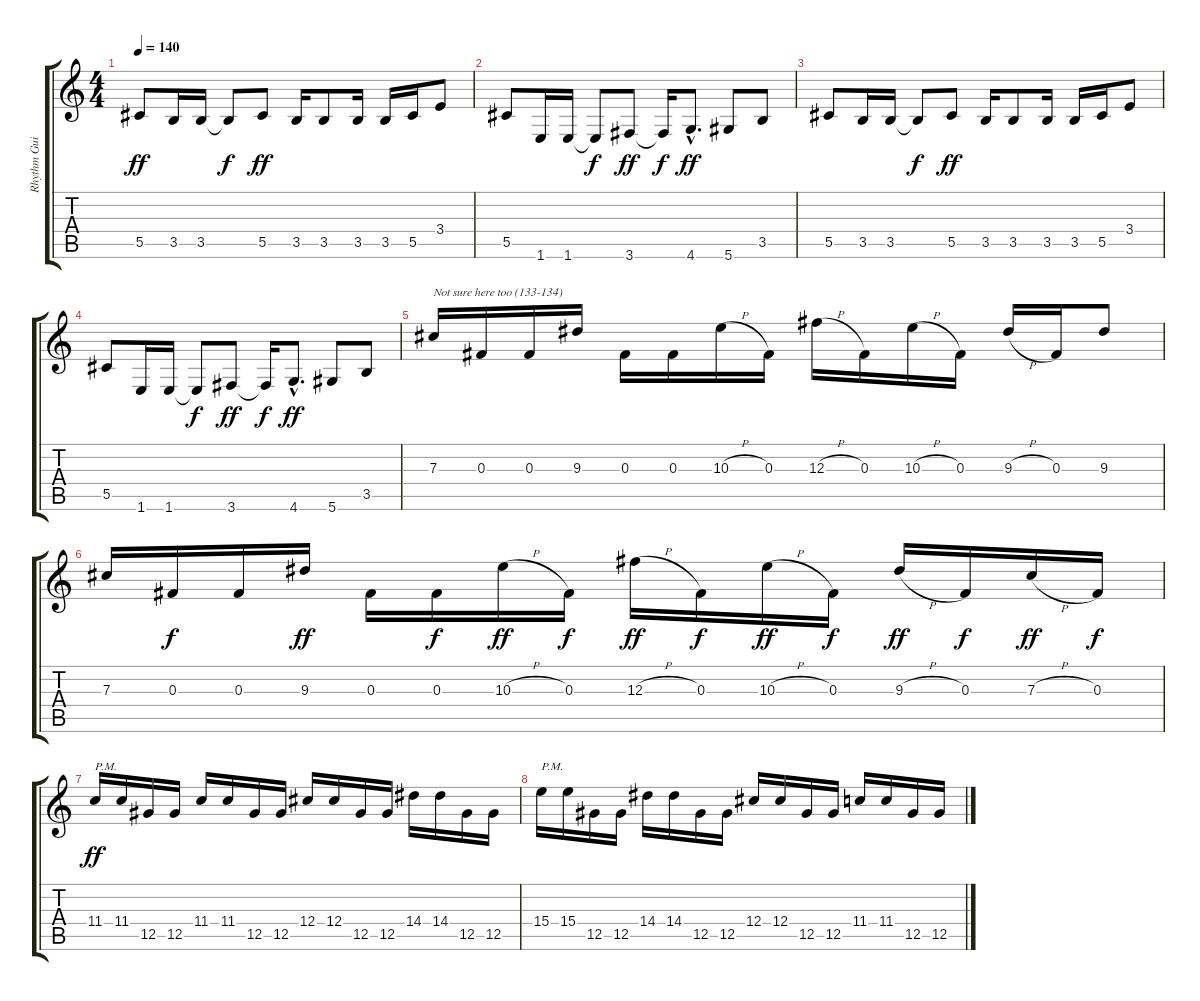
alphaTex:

\track ("Rhythm Guitar" "Rhythm Gui") {instrument distortionguitar}
\staff {score tabs}
\tuning (Eb4 Bb3 Gb3 Db3 Ab2 Eb2) {hide}
\ts (4 4)
\tempo 140
\clef g2
\ks c
5.5.8{dy ff} 3.5.16 3.5.16 3.5{t}.8{dy f} 5.5.8{dy ff} 3.5.16 3.5.8 3.5.16 3.5.16 5.5.16 3.4.8 |
5.5.8 1.6.16 1.6.16 1.6{t}.8{dy f} 3.6.8{dy ff} 3.6{t}.16{dy f} 4.6{hac}.8{d dy ff} 5.6.8 3.5.8 |
5.5.8 3.5.16 3.5.16 3.5{t}.8{dy f} 5.5.8{dy ff} 3.5.16 3.5.8 3.5.16 3.5.16 5.5.16 3.4.8 |
5.5.8 1.6.16 1.6.16 1.6{t}.8{dy f} 3.6.8{dy ff} 3.6{t}.16{dy f} 4.6{hac}.8{d dy ff} 5.6.8 3.5.8 |
7.3.16{txt "Not sure here too (133-134)"} 0.3.16 0.3.16 9.3.16 0.3.16 0.3.16 10.3{h}.16 0.3.16 12.3{h}.16 0.3.16 10.3{h}.16 0.3.16 9.3{h}.16 0.3.16 9.3.8 |
7.3.16 0.3.16{dy f} 0.3.16 9.3.16{dy ff} 0.3.16 0.3.16{dy f} 10.3{h}.16{dy ff} 0.3.16{dy f} 12.3{h}.16{dy ff} 0.3.16{dy f} 10.3{h}.16{dy ff} 0.3.16{dy f} 9.3{h}.16{dy ff} 0.3.16{dy f} 7.3{h}.16{dy ff} 0.3.16{dy f} |
11.4.16{txt "P.M." dy ff} 11.4.16 12.5.16 12.5.16 11.4.16 11.4.16 12.5.16 12.5.16 12.4.16 12.4.16 12.5.16 12.5.16 14.4.16 14.4.16 12.5.16 12.5.16 |
15.4.16{txt "P.M."} 15.4.16 12.5.16 12.5.16 14.4.16 14.4.16 12.5.16 12.5.16 12.4.16 12.4.16 12.5.16 12.5.16 11.4.16 11.4.16 12.5.16 12.5.16
